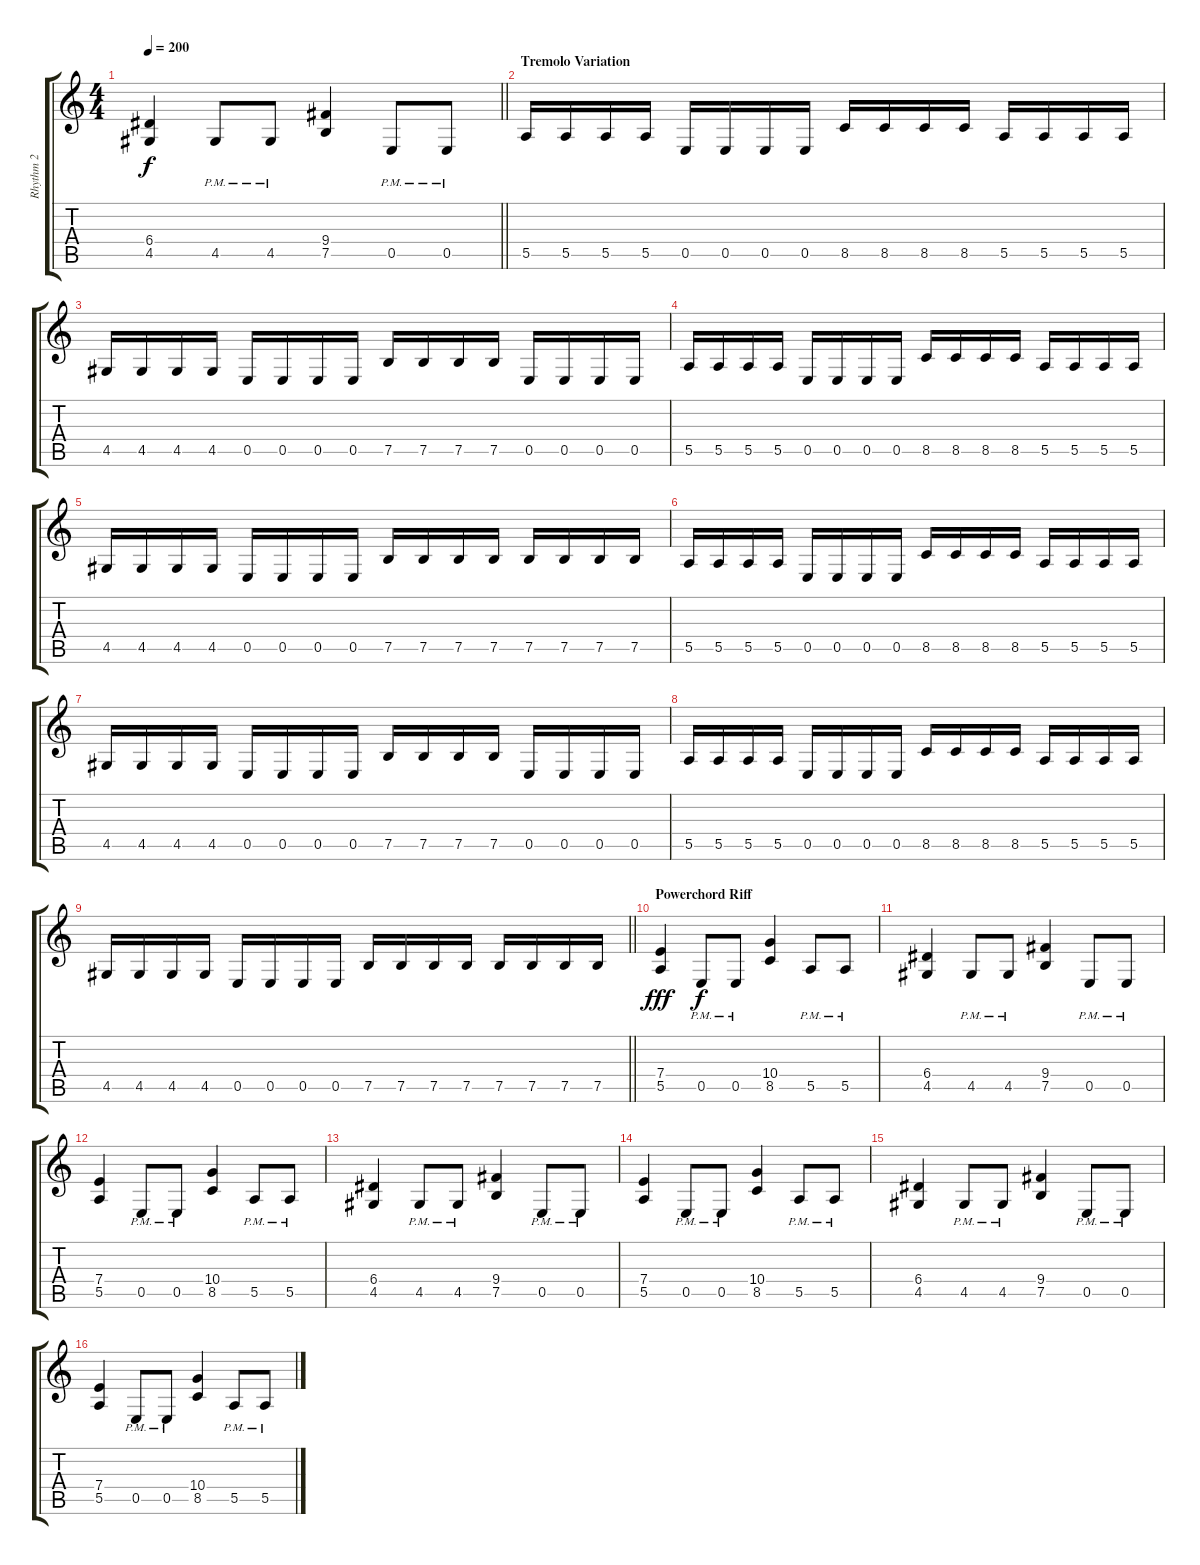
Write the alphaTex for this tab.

\track ("Rhythm 2" "Rhythm 2") {instrument distortionguitar}
\staff {score tabs}
\tuning (B3 Gb3 D3 A2 E2 B1) {hide}
\ts (4 4)
\tempo 200
\clef g2
\barLineRight lightlight
\ks c
(6.4 4.5).4{dy f} 4.5{pm}.8 4.5{pm}.8 (9.4 7.5).4 0.5{pm}.8 0.5{pm}.8 |
\section ("" "Tremolo Variation")
5.5.16 5.5.16 5.5.16 5.5.16 0.5.16 0.5.16 0.5.16 0.5.16 8.5.16 8.5.16 8.5.16 8.5.16 5.5.16 5.5.16 5.5.16 5.5.16 |
4.5.16 4.5.16 4.5.16 4.5.16 0.5.16 0.5.16 0.5.16 0.5.16 7.5.16 7.5.16 7.5.16 7.5.16 0.5.16 0.5.16 0.5.16 0.5.16 |
5.5.16 5.5.16 5.5.16 5.5.16 0.5.16 0.5.16 0.5.16 0.5.16 8.5.16 8.5.16 8.5.16 8.5.16 5.5.16 5.5.16 5.5.16 5.5.16 |
4.5.16 4.5.16 4.5.16 4.5.16 0.5.16 0.5.16 0.5.16 0.5.16 7.5.16 7.5.16 7.5.16 7.5.16 7.5.16 7.5.16 7.5.16 7.5.16 |
5.5.16 5.5.16 5.5.16 5.5.16 0.5.16 0.5.16 0.5.16 0.5.16 8.5.16 8.5.16 8.5.16 8.5.16 5.5.16 5.5.16 5.5.16 5.5.16 |
4.5.16 4.5.16 4.5.16 4.5.16 0.5.16 0.5.16 0.5.16 0.5.16 7.5.16 7.5.16 7.5.16 7.5.16 0.5.16 0.5.16 0.5.16 0.5.16 |
5.5.16 5.5.16 5.5.16 5.5.16 0.5.16 0.5.16 0.5.16 0.5.16 8.5.16 8.5.16 8.5.16 8.5.16 5.5.16 5.5.16 5.5.16 5.5.16 |
\barLineRight lightlight
4.5.16 4.5.16 4.5.16 4.5.16 0.5.16 0.5.16 0.5.16 0.5.16 7.5.16 7.5.16 7.5.16 7.5.16 7.5.16 7.5.16 7.5.16 7.5.16 |
\section ("" "Powerchord Riff")
(7.4 5.5).4{dy fff} 0.5{pm}.8{dy f} 0.5{pm}.8 (10.4 8.5).4 5.5{pm}.8 5.5{pm}.8 |
(6.4 4.5).4 4.5{pm}.8 4.5{pm}.8 (9.4 7.5).4 0.5{pm}.8 0.5{pm}.8 |
(7.4 5.5).4 0.5{pm}.8 0.5{pm}.8 (10.4 8.5).4 5.5{pm}.8 5.5{pm}.8 |
(6.4 4.5).4 4.5{pm}.8 4.5{pm}.8 (9.4 7.5).4 0.5{pm}.8 0.5{pm}.8 |
(7.4 5.5).4 0.5{pm}.8 0.5{pm}.8 (10.4 8.5).4 5.5{pm}.8 5.5{pm}.8 |
(6.4 4.5).4 4.5{pm}.8 4.5{pm}.8 (9.4 7.5).4 0.5{pm}.8 0.5{pm}.8 |
(7.4 5.5).4 0.5{pm}.8 0.5{pm}.8 (10.4 8.5).4 5.5{pm}.8 5.5{pm}.8
